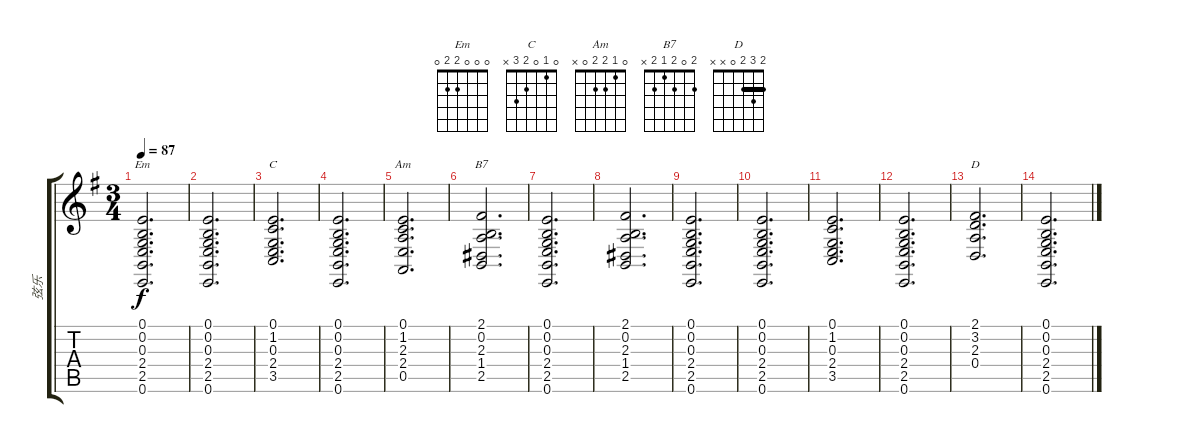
\track ("弦乐" "弦乐") {instrument stringensemble1}
\staff {score tabs}
\tuning (E4 B3 G3 D3 A2 E2) {hide}
\chord ("Em" 0 0 0 2 2 0)
\chord ("C" 0 1 0 2 3 x)
\chord ("Am" 0 1 2 2 0 x)
\chord ("B7" 2 0 2 1 2 x)
\chord ("D" 2 3 2 0 x x) {barre 2}
\ts (3 4)
\tempo 87
\clef g2
\ks g
(0.1 0.2 0.3 2.4 2.5 0.6).2{d ch "Em" dy f} |
(0.1 0.2 0.3 2.4 2.5 0.6).2{d} |
(0.1 1.2 0.3 2.4 3.5).2{d ch "C"} |
(0.1 0.2 0.3 2.4 2.5 0.6).2{d} |
(0.1 1.2 2.3 2.4 0.5).2{d ch "Am"} |
(2.1 0.2 2.3 1.4 2.5).2{d ch "B7"} |
(0.1 0.2 0.3 2.4 2.5 0.6).2{d} |
(2.1 0.2 2.3 1.4 2.5).2{d} |
(0.1 0.2 0.3 2.4 2.5 0.6).2{d} |
(0.1 0.2 0.3 2.4 2.5 0.6).2{d} |
(0.1 1.2 0.3 2.4 3.5).2{d} |
(0.1 0.2 0.3 2.4 2.5 0.6).2{d} |
(2.1 3.2 2.3 0.4).2{d ch "D"} |
(0.1 0.2 0.3 2.4 2.5 0.6).2{d}
